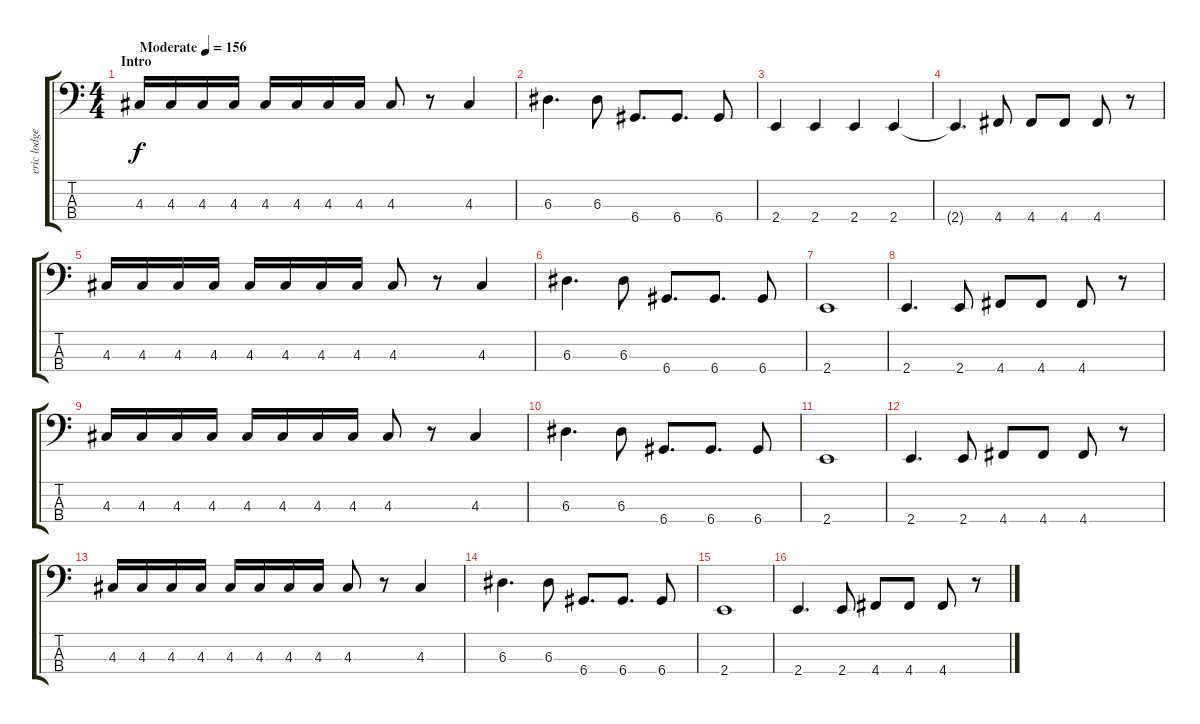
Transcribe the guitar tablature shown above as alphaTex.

\track ("eric lodge" "eric lodge") {instrument electricbasspick}
\staff {score tabs}
\tuning (G2 D2 A1 D1) {hide}
\ts (4 4)
\section ("" "Intro")
\tempo (156 "Moderate")
\clef f4
\ks c
4.3.16{dy f instrument electricbasspick} 4.3.16 4.3.16 4.3.16 4.3.16 4.3.16 4.3.16 4.3.16 4.3.8 r.8 4.3.4 |
6.3.4{d} 6.3.8 6.4.8{d} 6.4.8{d} 6.4.8 |
2.4.4 2.4.4 2.4.4 2.4.4 |
2.4{t}.4{d} 4.4.8 4.4.8 4.4.8 4.4.8 r.8 |
4.3.16 4.3.16 4.3.16 4.3.16 4.3.16 4.3.16 4.3.16 4.3.16 4.3.8 r.8 4.3.4 |
6.3.4{d} 6.3.8 6.4.8{d} 6.4.8{d} 6.4.8 |
2.4.1 |
2.4.4{d} 2.4.8 4.4.8 4.4.8 4.4.8 r.8 |
4.3.16 4.3.16 4.3.16 4.3.16 4.3.16 4.3.16 4.3.16 4.3.16 4.3.8 r.8 4.3.4 |
6.3.4{d} 6.3.8 6.4.8{d} 6.4.8{d} 6.4.8 |
2.4.1 |
2.4.4{d} 2.4.8 4.4.8 4.4.8 4.4.8 r.8 |
4.3.16 4.3.16 4.3.16 4.3.16 4.3.16 4.3.16 4.3.16 4.3.16 4.3.8 r.8 4.3.4 |
6.3.4{d} 6.3.8 6.4.8{d} 6.4.8{d} 6.4.8 |
2.4.1 |
2.4.4{d} 2.4.8 4.4.8 4.4.8 4.4.8 r.8
